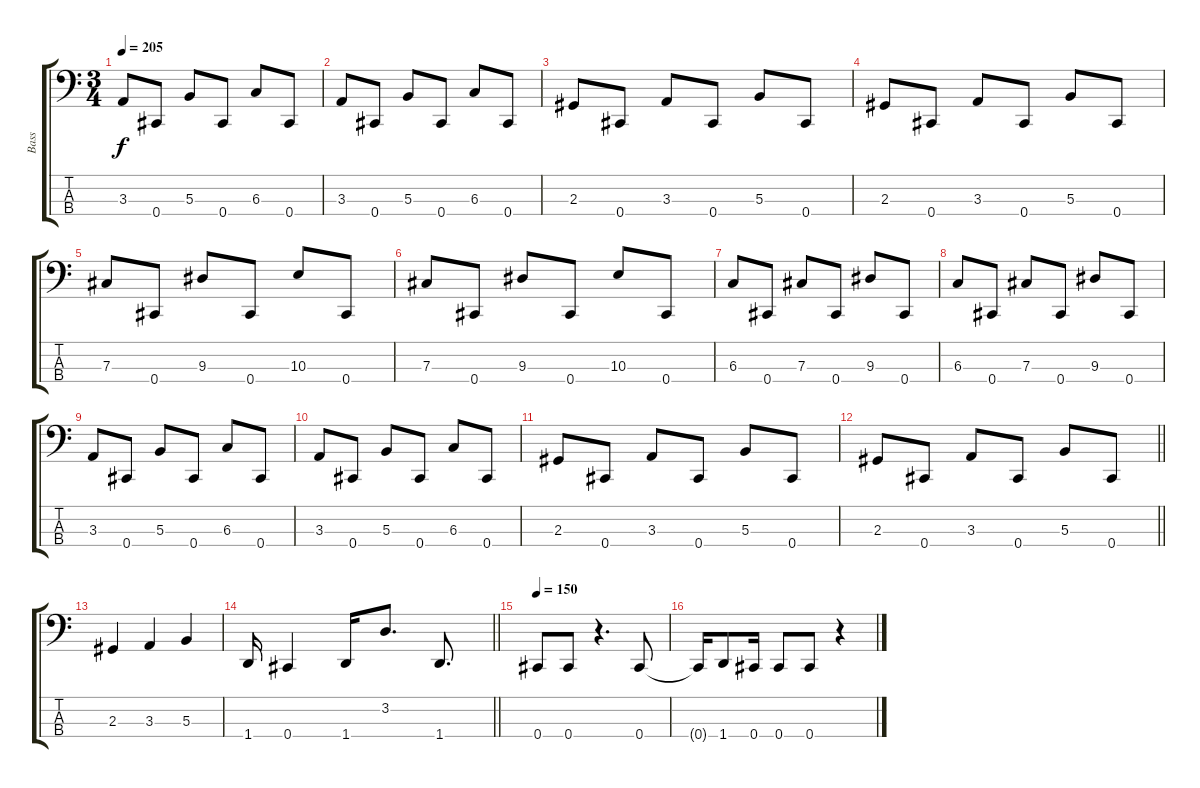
\track ("Bass" "Bass") {instrument electricbassfinger}
\staff {score tabs}
\tuning (E2 B1 Gb1 Db1) {hide}
\ts (3 4)
\tempo 205
\clef f4
\ks c
3.3.8{dy f} 0.4.8 5.3.8 0.4.8 6.3.8 0.4.8 |
3.3.8 0.4.8 5.3.8 0.4.8 6.3.8 0.4.8 |
2.3.8 0.4.8 3.3.8 0.4.8 5.3.8 0.4.8 |
2.3.8 0.4.8 3.3.8 0.4.8 5.3.8 0.4.8 |
7.3.8 0.4.8 9.3.8 0.4.8 10.3.8 0.4.8 |
7.3.8 0.4.8 9.3.8 0.4.8 10.3.8 0.4.8 |
6.3.8 0.4.8 7.3.8 0.4.8 9.3.8 0.4.8 |
6.3.8 0.4.8 7.3.8 0.4.8 9.3.8 0.4.8 |
3.3.8 0.4.8 5.3.8 0.4.8 6.3.8 0.4.8 |
3.3.8 0.4.8 5.3.8 0.4.8 6.3.8 0.4.8 |
2.3.8 0.4.8 3.3.8 0.4.8 5.3.8 0.4.8 |
\barLineRight lightlight
2.3.8 0.4.8 3.3.8 0.4.8 5.3.8 0.4.8 |
\section ("" "")
2.3.4 3.3.4 5.3.4 |
\barLineRight lightlight
1.4.16{instrument slapbass1} 0.4.4 1.4.16 3.2.8{d} 1.4.8{d} |
\section ("" "")
\tempo 150
0.4.8{instrument electricbassfinger} 0.4.8 r.4{d} 0.4.8 |
0.4{t}.16 1.4.8 0.4.16 0.4.8 0.4.8 r.4
